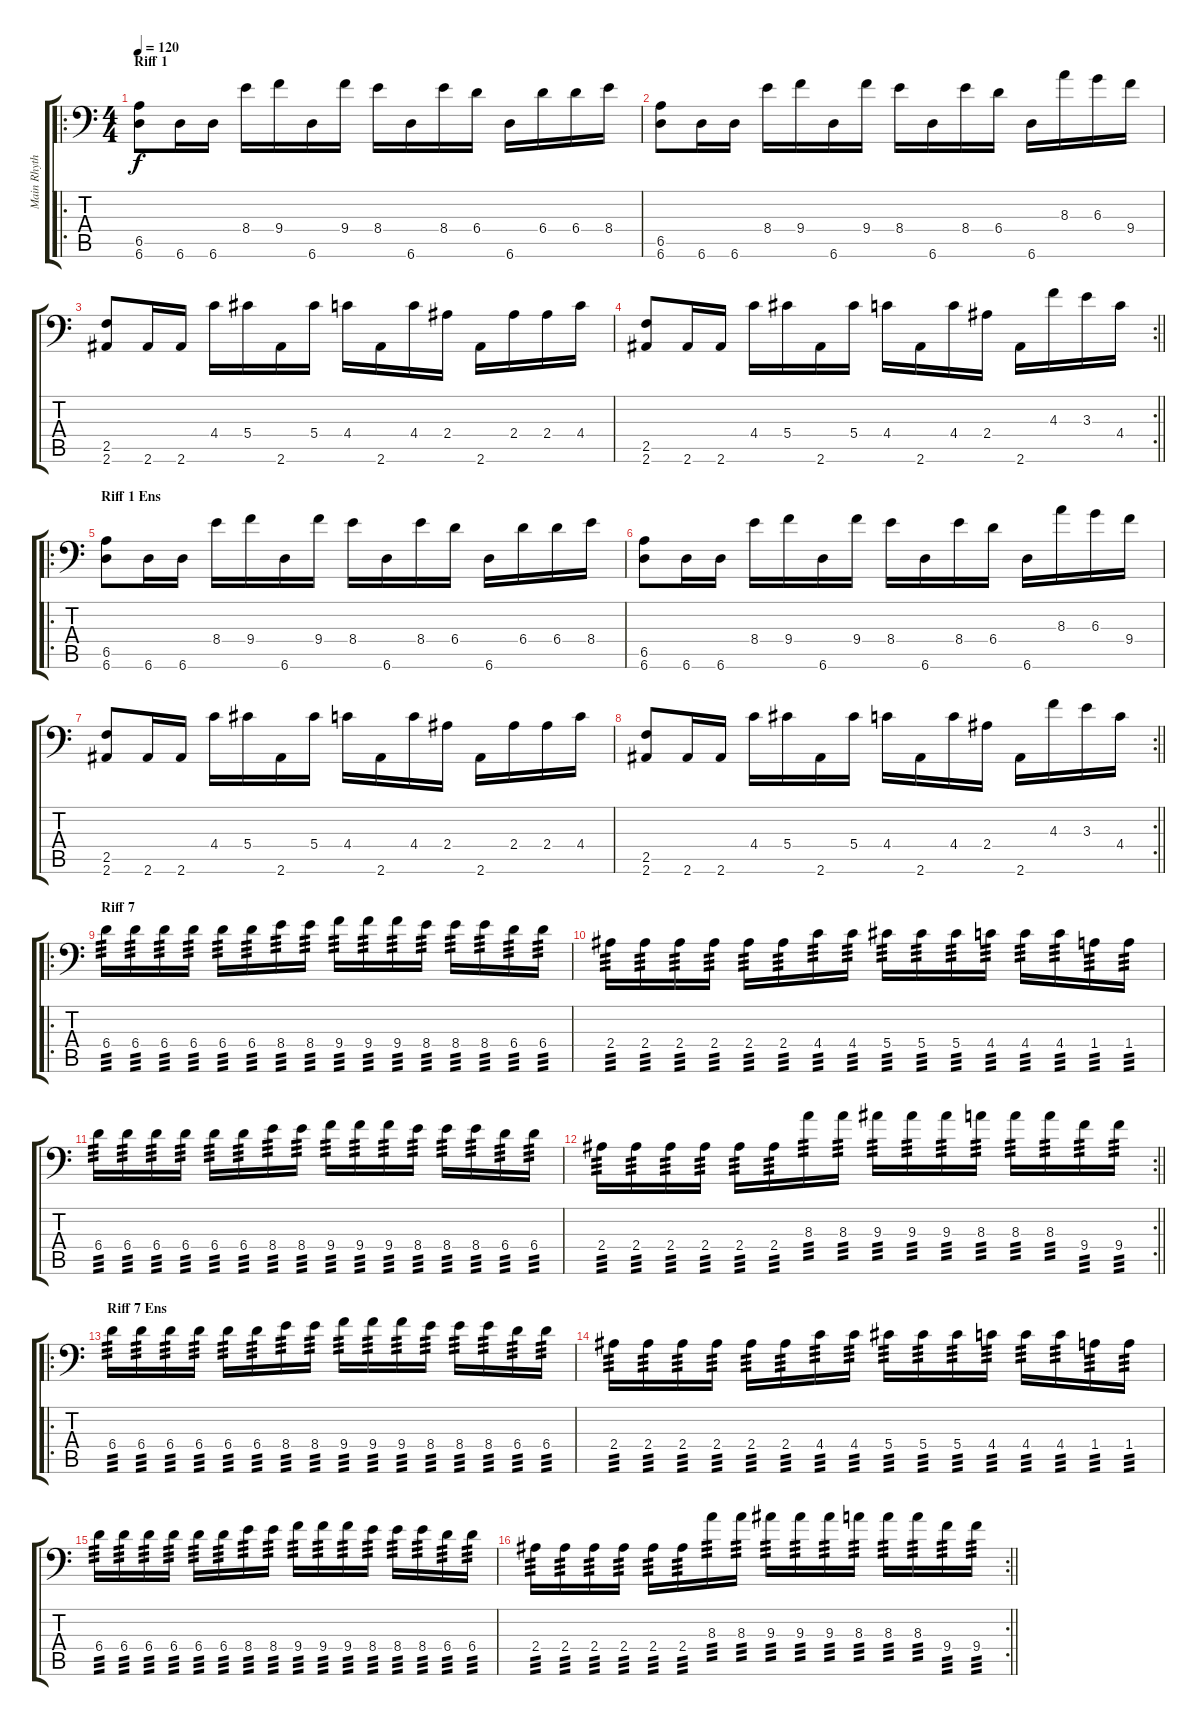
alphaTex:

\track ("Main Rhythm" "Main Rhyth") {instrument distortionguitar}
\staff {score tabs}
\tuning (Bb3 F3 Db3 Ab2 Eb2 Ab1) {hide}
\ro
\ts (4 4)
\section ("" "Riff 1")
\tempo 120
\clef f4
\ks c
(6.5 6.6).8{dy f} 6.6.16 6.6.16 8.4.16 9.4.16 6.6.16 9.4.16 8.4.16 6.6.16 8.4.16 6.4.16 6.6.16 6.4.16 6.4.16 8.4.16 |
(6.5 6.6).8 6.6.16 6.6.16 8.4.16 9.4.16 6.6.16 9.4.16 8.4.16 6.6.16 8.4.16 6.4.16 6.6.16 8.3.16 6.3.16 9.4.16 |
(2.5 2.6).8 2.6.16 2.6.16 4.4.16 5.4.16 2.6.16 5.4.16 4.4.16 2.6.16 4.4.16 2.4.16 2.6.16 2.4.16 2.4.16 4.4.16 |
\rc 2
\barLineRight lightlight
(2.5 2.6).8 2.6.16 2.6.16 4.4.16 5.4.16 2.6.16 5.4.16 4.4.16 2.6.16 4.4.16 2.4.16 2.6.16 4.3.16 3.3.16 4.4.16 |
\ro
\section ("" "Riff 1 Ens")
(6.5 6.6).8 6.6.16 6.6.16 8.4.16 9.4.16 6.6.16 9.4.16 8.4.16 6.6.16 8.4.16 6.4.16 6.6.16 6.4.16 6.4.16 8.4.16 |
(6.5 6.6).8 6.6.16 6.6.16 8.4.16 9.4.16 6.6.16 9.4.16 8.4.16 6.6.16 8.4.16 6.4.16 6.6.16 8.3.16 6.3.16 9.4.16 |
(2.5 2.6).8 2.6.16 2.6.16 4.4.16 5.4.16 2.6.16 5.4.16 4.4.16 2.6.16 4.4.16 2.4.16 2.6.16 2.4.16 2.4.16 4.4.16 |
\rc 2
\barLineRight lightlight
(2.5 2.6).8 2.6.16 2.6.16 4.4.16 5.4.16 2.6.16 5.4.16 4.4.16 2.6.16 4.4.16 2.4.16 2.6.16 4.3.16 3.3.16 4.4.16 |
\ro
\section ("" "Riff 7")
6.4.16{tp 3} 6.4.16{tp 3} 6.4.16{tp 3} 6.4.16{tp 3} 6.4.16{tp 3} 6.4.16{tp 3} 8.4.16{tp 3} 8.4.16{tp 3} 9.4.16{tp 3} 9.4.16{tp 3} 9.4.16{tp 3} 8.4.16{tp 3} 8.4.16{tp 3} 8.4.16{tp 3} 6.4.16{tp 3} 6.4.16{tp 3} |
2.4.16{tp 3} 2.4.16{tp 3} 2.4.16{tp 3} 2.4.16{tp 3} 2.4.16{tp 3} 2.4.16{tp 3} 4.4.16{tp 3} 4.4.16{tp 3} 5.4.16{tp 3} 5.4.16{tp 3} 5.4.16{tp 3} 4.4.16{tp 3} 4.4.16{tp 3} 4.4.16{tp 3} 1.4.16{tp 3} 1.4.16{tp 3} |
6.4.16{tp 3} 6.4.16{tp 3} 6.4.16{tp 3} 6.4.16{tp 3} 6.4.16{tp 3} 6.4.16{tp 3} 8.4.16{tp 3} 8.4.16{tp 3} 9.4.16{tp 3} 9.4.16{tp 3} 9.4.16{tp 3} 8.4.16{tp 3} 8.4.16{tp 3} 8.4.16{tp 3} 6.4.16{tp 3} 6.4.16{tp 3} |
\rc 2
\barLineRight lightlight
2.4.16{tp 3} 2.4.16{tp 3} 2.4.16{tp 3} 2.4.16{tp 3} 2.4.16{tp 3} 2.4.16{tp 3} 8.3.16{tp 3} 8.3.16{tp 3} 9.3.16{tp 3} 9.3.16{tp 3} 9.3.16{tp 3} 8.3.16{tp 3} 8.3.16{tp 3} 8.3.16{tp 3} 9.4.16{tp 3} 9.4.16{tp 3} |
\ro
\section ("" "Riff 7 Ens")
6.4.16{tp 3} 6.4.16{tp 3} 6.4.16{tp 3} 6.4.16{tp 3} 6.4.16{tp 3} 6.4.16{tp 3} 8.4.16{tp 3} 8.4.16{tp 3} 9.4.16{tp 3} 9.4.16{tp 3} 9.4.16{tp 3} 8.4.16{tp 3} 8.4.16{tp 3} 8.4.16{tp 3} 6.4.16{tp 3} 6.4.16{tp 3} |
2.4.16{tp 3} 2.4.16{tp 3} 2.4.16{tp 3} 2.4.16{tp 3} 2.4.16{tp 3} 2.4.16{tp 3} 4.4.16{tp 3} 4.4.16{tp 3} 5.4.16{tp 3} 5.4.16{tp 3} 5.4.16{tp 3} 4.4.16{tp 3} 4.4.16{tp 3} 4.4.16{tp 3} 1.4.16{tp 3} 1.4.16{tp 3} |
6.4.16{tp 3} 6.4.16{tp 3} 6.4.16{tp 3} 6.4.16{tp 3} 6.4.16{tp 3} 6.4.16{tp 3} 8.4.16{tp 3} 8.4.16{tp 3} 9.4.16{tp 3} 9.4.16{tp 3} 9.4.16{tp 3} 8.4.16{tp 3} 8.4.16{tp 3} 8.4.16{tp 3} 6.4.16{tp 3} 6.4.16{tp 3} |
\rc 2
\barLineRight lightlight
2.4.16{tp 3} 2.4.16{tp 3} 2.4.16{tp 3} 2.4.16{tp 3} 2.4.16{tp 3} 2.4.16{tp 3} 8.3.16{tp 3} 8.3.16{tp 3} 9.3.16{tp 3} 9.3.16{tp 3} 9.3.16{tp 3} 8.3.16{tp 3} 8.3.16{tp 3} 8.3.16{tp 3} 9.4.16{tp 3} 9.4.16{tp 3}
